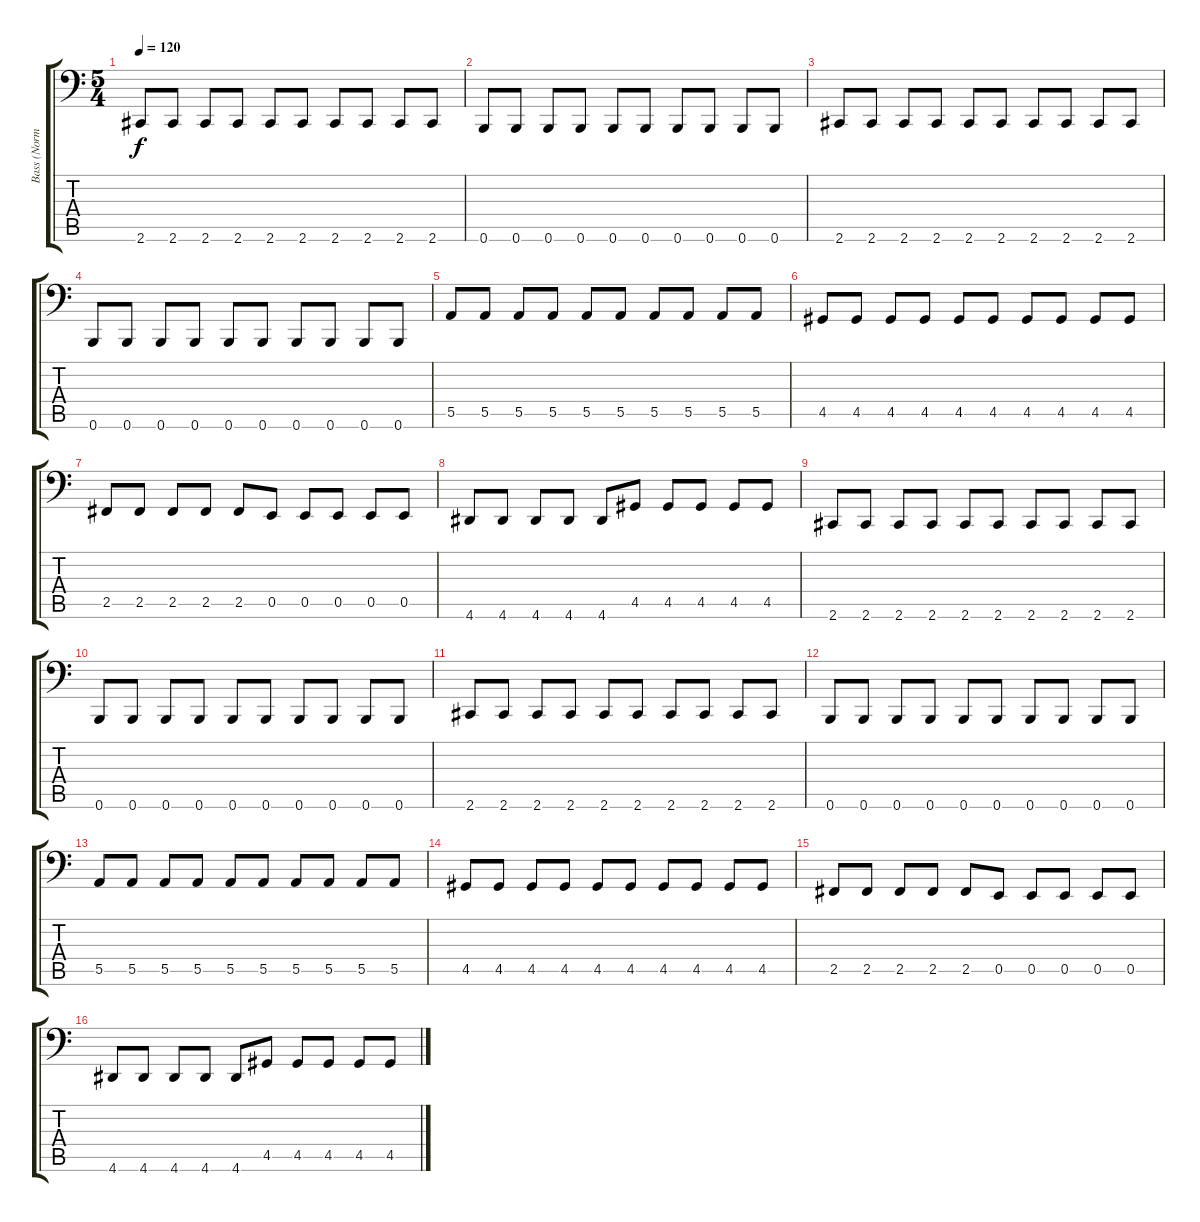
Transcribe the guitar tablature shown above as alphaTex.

\track ("Bass (Norm.)" "Bass (Norm") {instrument electricbassfinger}
\staff {score tabs}
\tuning (C3 G2 D2 A1 E1 B0) {hide}
\ts (5 4)
\tempo 120
\clef f4
\ks c
2.6.8{dy f} 2.6.8 2.6.8 2.6.8 2.6.8 2.6.8 2.6.8 2.6.8 2.6.8 2.6.8 |
0.6.8 0.6.8 0.6.8 0.6.8 0.6.8 0.6.8 0.6.8 0.6.8 0.6.8 0.6.8 |
2.6.8 2.6.8 2.6.8 2.6.8 2.6.8 2.6.8 2.6.8 2.6.8 2.6.8 2.6.8 |
0.6.8 0.6.8 0.6.8 0.6.8 0.6.8 0.6.8 0.6.8 0.6.8 0.6.8 0.6.8 |
5.5.8 5.5.8 5.5.8 5.5.8 5.5.8 5.5.8 5.5.8 5.5.8 5.5.8 5.5.8 |
4.5.8 4.5.8 4.5.8 4.5.8 4.5.8 4.5.8 4.5.8 4.5.8 4.5.8 4.5.8 |
2.5.8 2.5.8 2.5.8 2.5.8 2.5.8 0.5.8 0.5.8 0.5.8 0.5.8 0.5.8 |
4.6.8 4.6.8 4.6.8 4.6.8 4.6.8 4.5.8 4.5.8 4.5.8 4.5.8 4.5.8 |
2.6.8 2.6.8 2.6.8 2.6.8 2.6.8 2.6.8 2.6.8 2.6.8 2.6.8 2.6.8 |
0.6.8 0.6.8 0.6.8 0.6.8 0.6.8 0.6.8 0.6.8 0.6.8 0.6.8 0.6.8 |
2.6.8 2.6.8 2.6.8 2.6.8 2.6.8 2.6.8 2.6.8 2.6.8 2.6.8 2.6.8 |
0.6.8 0.6.8 0.6.8 0.6.8 0.6.8 0.6.8 0.6.8 0.6.8 0.6.8 0.6.8 |
5.5.8 5.5.8 5.5.8 5.5.8 5.5.8 5.5.8 5.5.8 5.5.8 5.5.8 5.5.8 |
4.5.8 4.5.8 4.5.8 4.5.8 4.5.8 4.5.8 4.5.8 4.5.8 4.5.8 4.5.8 |
2.5.8 2.5.8 2.5.8 2.5.8 2.5.8 0.5.8 0.5.8 0.5.8 0.5.8 0.5.8 |
4.6.8 4.6.8 4.6.8 4.6.8 4.6.8 4.5.8 4.5.8 4.5.8 4.5.8 4.5.8
